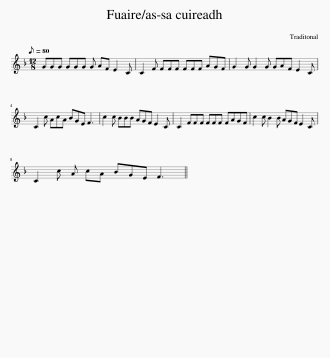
X:1
L:1/8
Q:1/8=80
M:12/8
I:linebreak $
K:F
V:1 treble
V:1
 GGG GGG G AF E2 C | C2 F FFF FFF AGF | G2 G G2 G GAF E2 C |$ C2 c AcA BGE F3 | c2 c BBB AGF E2 C | %5
 C2 FFF FFF FAGF | c2 c B2 B AGF E2 C |$ C2 c A cA BGE F3 || %8
